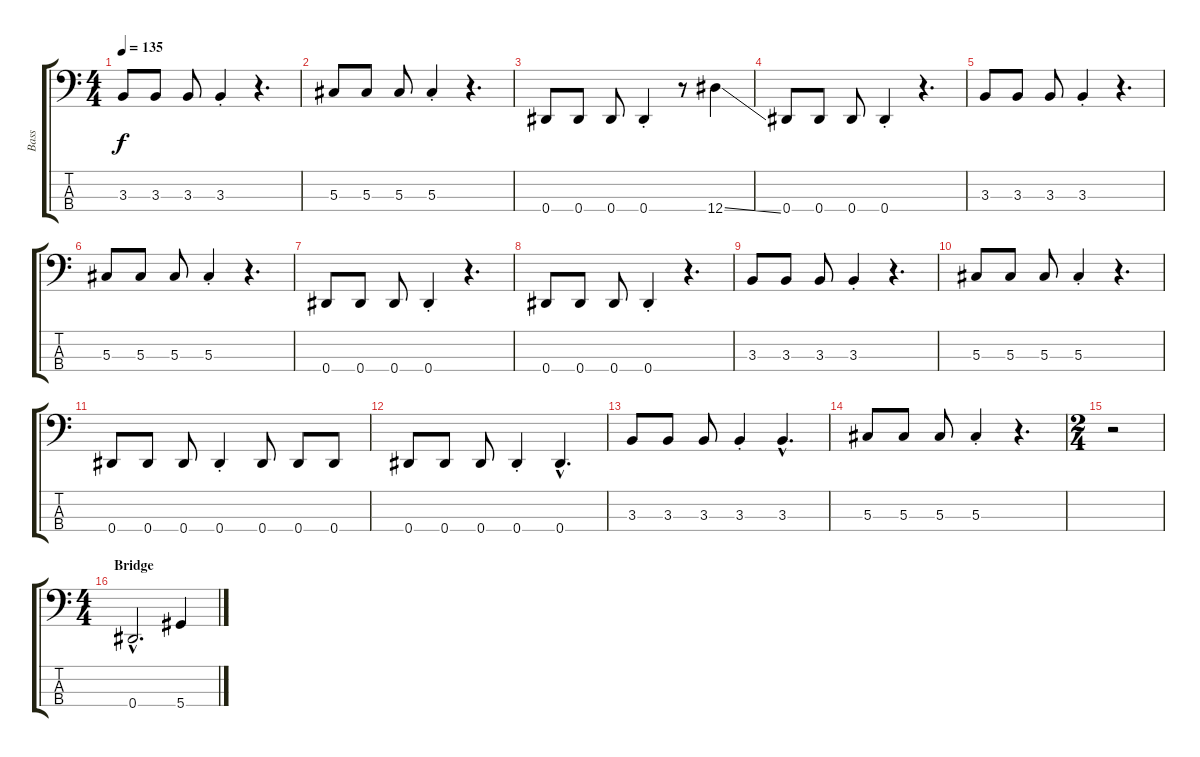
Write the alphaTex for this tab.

\track ("Bass" "Bass") {instrument electricbassfinger}
\staff {score tabs}
\tuning (Gb2 Db2 Ab1 Eb1) {hide}
\ts (4 4)
\tempo 135
\clef f4
\ks c
3.3.8{dy f} 3.3.8 3.3.8 3.3{st}.4 r.4{d} |
5.3.8 5.3.8 5.3.8 5.3{st}.4 r.4{d} |
0.4.8 0.4.8 0.4.8 0.4{st}.4 r.8 12.4{ss}.4 |
0.4.8 0.4.8 0.4.8 0.4{st}.4 r.4{d} |
3.3.8 3.3.8 3.3.8 3.3{st}.4 r.4{d} |
5.3.8 5.3.8 5.3.8 5.3{st}.4 r.4{d} |
0.4.8 0.4.8 0.4.8 0.4{st}.4 r.4{d} |
0.4.8 0.4.8 0.4.8 0.4{st}.4 r.4{d} |
3.3.8 3.3.8 3.3.8 3.3{st}.4 r.4{d} |
5.3.8 5.3.8 5.3.8 5.3{st}.4 r.4{d} |
0.4.8 0.4.8 0.4.8 0.4{st}.4 0.4.8 0.4.8 0.4.8 |
0.4.8 0.4.8 0.4.8 0.4{st}.4 0.4{hac}.4{d} |
3.3.8 3.3.8 3.3.8 3.3{st}.4 3.3{hac}.4{d} |
5.3.8 5.3.8 5.3.8 5.3{st}.4 r.4{d} |
\ts (2 4)
r.2 |
\ts (4 4)
\section ("" "Bridge")
0.4{hac}.2{d} 5.4.4
